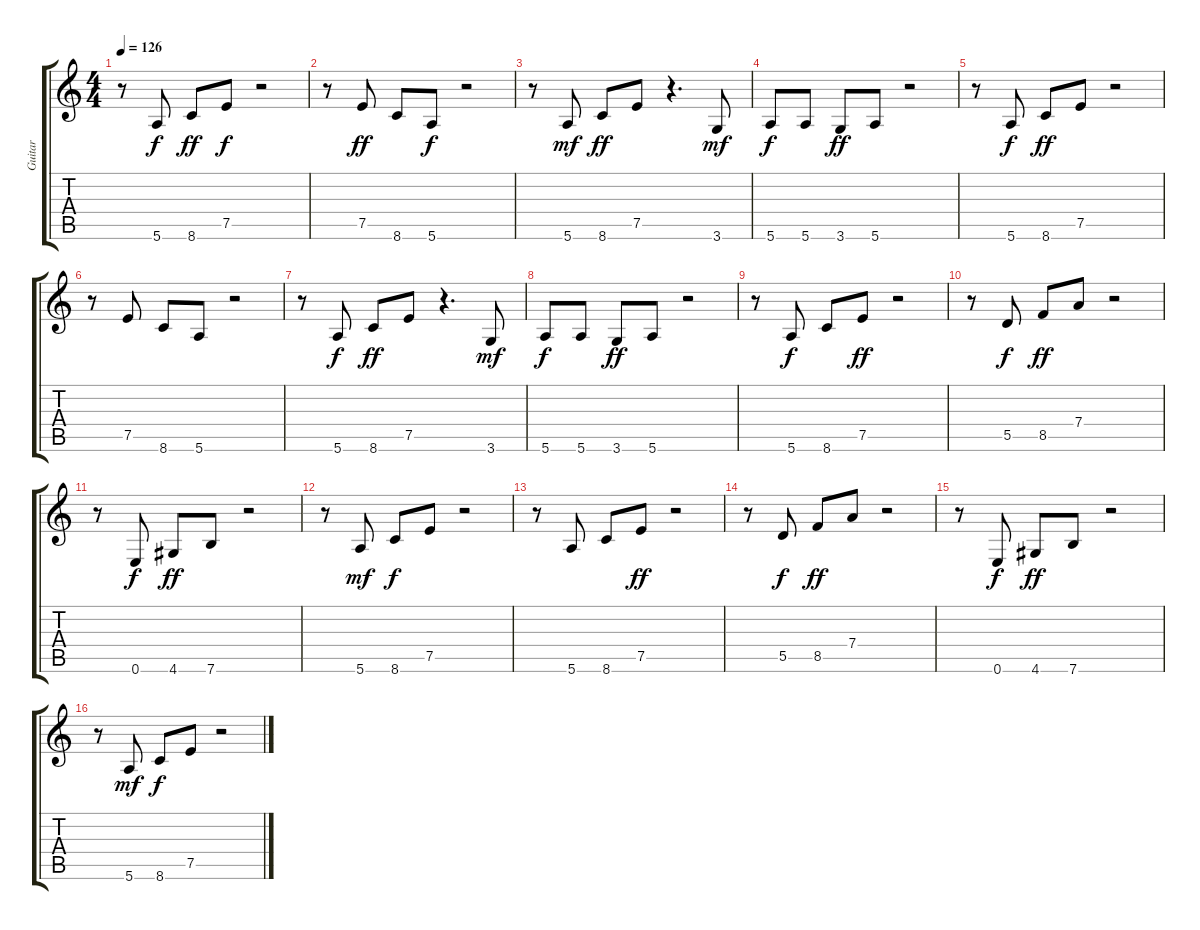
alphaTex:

\track ("Guitar" "Guitar") {instrument electricguitarclean}
\staff {score tabs}
\tuning (E4 B3 G3 D3 A2 E2) {hide}
\ts (4 4)
\tempo 126
\clef g2
\ks c
r.8{dy f instrument electricguitarclean} 5.6.8 8.6.8{dy ff} 7.5.8{dy f} r.2 |
r.8 7.5.8{dy ff} 8.6.8 5.6.8{dy f} r.2 |
r.8 5.6.8{dy mf} 8.6.8{dy ff} 7.5.8 r.4{d} 3.6.8{dy mf} |
5.6.8{dy f} 5.6.8 3.6.8{dy ff} 5.6.8 r.2 |
r.8 5.6.8{dy f} 8.6.8{dy ff} 7.5.8 r.2 |
r.8 7.5.8 8.6.8 5.6.8 r.2 |
r.8 5.6.8{dy f} 8.6.8{dy ff} 7.5.8 r.4{d} 3.6.8{dy mf} |
5.6.8{dy f} 5.6.8 3.6.8{dy ff} 5.6.8 r.2 |
r.8 5.6.8{dy f} 8.6.8 7.5.8{dy ff} r.2 |
r.8 5.5.8{dy f} 8.5.8{dy ff} 7.4.8 r.2 |
r.8 0.6.8{dy f} 4.6.8{dy ff} 7.6.8 r.2 |
r.8 5.6.8{dy mf} 8.6.8{dy f} 7.5.8 r.2 |
r.8 5.6.8 8.6.8 7.5.8{dy ff} r.2 |
r.8 5.5.8{dy f} 8.5.8{dy ff} 7.4.8 r.2 |
r.8 0.6.8{dy f} 4.6.8{dy ff} 7.6.8 r.2 |
r.8 5.6.8{dy mf} 8.6.8{dy f} 7.5.8 r.2
